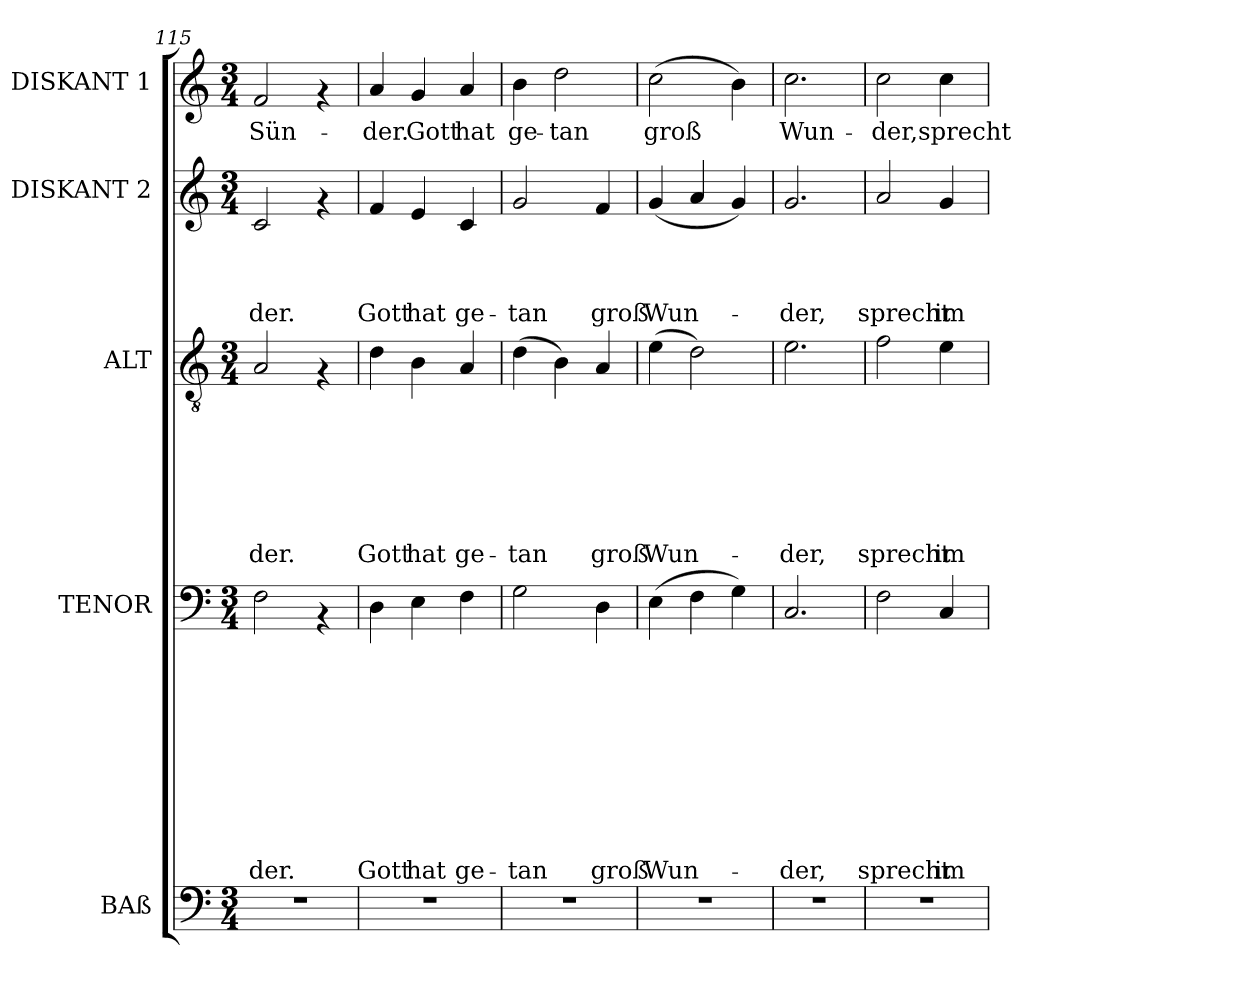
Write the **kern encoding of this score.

**kern	**kern	**text	**text	**text	**text	**text	**text	**text	**text	**text	**text	**kern	**text	**text	**text	**text	**text	**text	**text	**kern	**text	**text	**text	**text	**kern	**text
*part5	*part4	*part4	*part4	*part4	*part4	*part4	*part4	*part4	*part4	*part4	*part4	*part3	*part3	*part3	*part3	*part3	*part3	*part3	*part3	*part2	*part2	*part2	*part2	*part2	*part1	*part1
*staff5	*staff4	*staff4	*staff4	*staff4	*staff4	*staff4	*staff4	*staff4	*staff4	*staff4	*staff4	*staff3	*staff3	*staff3	*staff3	*staff3	*staff3	*staff3	*staff3	*staff2	*staff2	*staff2	*staff2	*staff2	*staff1	*staff1
*I"BAß	*I"TENOR	*	*	*	*	*	*	*	*	*	*	*I"ALT	*	*	*	*	*	*	*	*I"DISKANT 2	*	*	*	*	*I"DISKANT 1	*
*clefF4	*clefF4	*	*	*	*	*	*	*	*	*	*	*clefGv2	*	*	*	*	*	*	*	*clefG2	*	*	*	*	*clefG2	*
*k[]	*k[]	*	*	*	*	*	*	*	*	*	*	*k[]	*	*	*	*	*	*	*	*k[]	*	*	*	*	*k[]	*
*C:	*C:	*	*	*	*	*	*	*	*	*	*	*C:	*	*	*	*	*	*	*	*C:	*	*	*	*	*C:	*
*M3/4	*M3/4	*	*	*	*	*	*	*	*	*	*	*M3/4	*	*	*	*	*	*	*	*M3/4	*	*	*	*	*M3/4	*
=115	=115	=115	=115	=115	=115	=115	=115	=115	=115	=115	=115	=115	=115	=115	=115	=115	=115	=115	=115	=115	=115	=115	=115	=115	=115	=115
!	!	!	!	!	!	!	!	!	!	!	!LO:LY:b	!	!	!	!	!	!	!	!LO:LY:b	!	!	!	!	!LO:LY:b	!	!LO:LY:b
2.r	2F\	.	.	.	.	.	.	.	.	.	-der.	2A/	.	.	.	.	.	.	-der.	2c/	.	.	.	-der.	2f/	Sün-
.	4rAA	.	.	.	.	.	.	.	.	.	.	4rF	.	.	.	.	.	.	.	4rf	.	.	.	.	4rf	.
!!LO:LB:g=z
=116	=116	=116	=116	=116	=116	=116	=116	=116	=116	=116	=116	=116	=116	=116	=116	=116	=116	=116	=116	=116	=116	=116	=116	=116	=116	=116
!	!	!	!	!	!	!	!	!	!	!	!LO:LY:b	!	!	!	!	!	!	!	!LO:LY:b	!	!	!	!	!LO:LY:b	!	!LO:LY:b
2.r	4D\	.	.	.	.	.	.	.	.	.	Gott	4d\	.	.	.	.	.	.	Gott	4f/	.	.	.	Gott	4a/	-der.
!	!	!	!	!	!	!	!	!	!	!	!LO:LY:b	!	!	!	!	!	!	!	!LO:LY:b	!	!	!	!	!LO:LY:b	!	!LO:LY:b
.	4E\	.	.	.	.	.	.	.	.	.	hat	4B\	.	.	.	.	.	.	hat	4e/	.	.	.	hat	4g/	Gott
!	!	!	!	!	!	!	!	!	!	!	!LO:LY:b	!	!	!	!	!	!	!	!LO:LY:b	!	!	!	!	!LO:LY:b	!	!LO:LY:b
.	4F\	.	.	.	.	.	.	.	.	.	ge-	4A/	.	.	.	.	.	.	ge-	4c/	.	.	.	ge-	4a/	hat
=117	=117	=117	=117	=117	=117	=117	=117	=117	=117	=117	=117	=117	=117	=117	=117	=117	=117	=117	=117	=117	=117	=117	=117	=117	=117	=117
!	!	!	!	!	!	!	!	!	!	!	!LO:LY:b	!	!	!	!	!	!	!	!LO:LY:b	!	!	!	!	!LO:LY:b	!	!LO:LY:b
2.r	2G\	.	.	.	.	.	.	.	.	.	-tan	(>4d\	.	.	.	.	.	.	-tan	2g/	.	.	.	-tan	4b\	ge-
!	!	!	!	!	!	!	!	!	!	!	!	!	!	!	!	!	!	!	!	!	!	!	!	!	!	!LO:LY:b
.	.	.	.	.	.	.	.	.	.	.	.	4B\)	.	.	.	.	.	.	.	.	.	.	.	.	2dd\	-tan
!	!	!	!	!	!	!	!	!	!	!	!LO:LY:b	!	!	!	!	!	!	!	!LO:LY:b	!	!	!	!	!LO:LY:b	!	!
.	4D\	.	.	.	.	.	.	.	.	.	groß	4A/	.	.	.	.	.	.	groß	4f/	.	.	.	groß	.	.
=118	=118	=118	=118	=118	=118	=118	=118	=118	=118	=118	=118	=118	=118	=118	=118	=118	=118	=118	=118	=118	=118	=118	=118	=118	=118	=118
!	!	!	!	!	!	!	!	!	!	!	!LO:LY:b	!	!	!	!	!	!	!	!LO:LY:b	!	!	!	!	!LO:LY:b	!	!LO:LY:b
2.r	(>4E\	.	.	.	.	.	.	.	.	.	Wun-	(>4e\	.	.	.	.	.	.	Wun-	(<4g/	.	.	.	Wun-	(>2cc\	groß
.	4F\	.	.	.	.	.	.	.	.	.	.	2d\)	.	.	.	.	.	.	.	4a/	.	.	.	.	.	.
.	4G\)	.	.	.	.	.	.	.	.	.	.	.	.	.	.	.	.	.	.	4g/)	.	.	.	.	4b\)	.
=119	=119	=119	=119	=119	=119	=119	=119	=119	=119	=119	=119	=119	=119	=119	=119	=119	=119	=119	=119	=119	=119	=119	=119	=119	=119	=119
!	!	!	!	!	!	!	!	!	!	!	!LO:LY:b	!	!	!	!	!	!	!	!LO:LY:b	!	!	!	!	!LO:LY:b	!	!LO:LY:b
2.r	2.C/	.	.	.	.	.	.	.	.	.	-der,	2.e\	.	.	.	.	.	.	-der,	2.g/	.	.	.	-der,	2.cc\	Wun-
=120	=120	=120	=120	=120	=120	=120	=120	=120	=120	=120	=120	=120	=120	=120	=120	=120	=120	=120	=120	=120	=120	=120	=120	=120	=120	=120
!	!	!	!	!	!	!	!	!	!	!	!LO:LY:b	!	!	!	!	!	!	!	!LO:LY:b	!	!	!	!	!LO:LY:b	!	!LO:LY:b
2.r	2F\	.	.	.	.	.	.	.	.	.	sprecht	2f\	.	.	.	.	.	.	sprecht	2a/	.	.	.	sprecht	2cc\	-der,
!	!	!	!	!	!	!	!	!	!	!	!LO:LY:b	!	!	!	!	!	!	!	!LO:LY:b	!	!	!	!	!LO:LY:b	!	!LO:LY:b
.	4C/	.	.	.	.	.	.	.	.	.	im	4e\	.	.	.	.	.	.	im	4g/	.	.	.	im	4cc\	sprecht
=	=	=	=	=	=	=	=	=	=	=	=	=	=	=	=	=	=	=	=	=	=	=	=	=	=	=
*-	*-	*-	*-	*-	*-	*-	*-	*-	*-	*-	*-	*-	*-	*-	*-	*-	*-	*-	*-	*-	*-	*-	*-	*-	*-	*-
